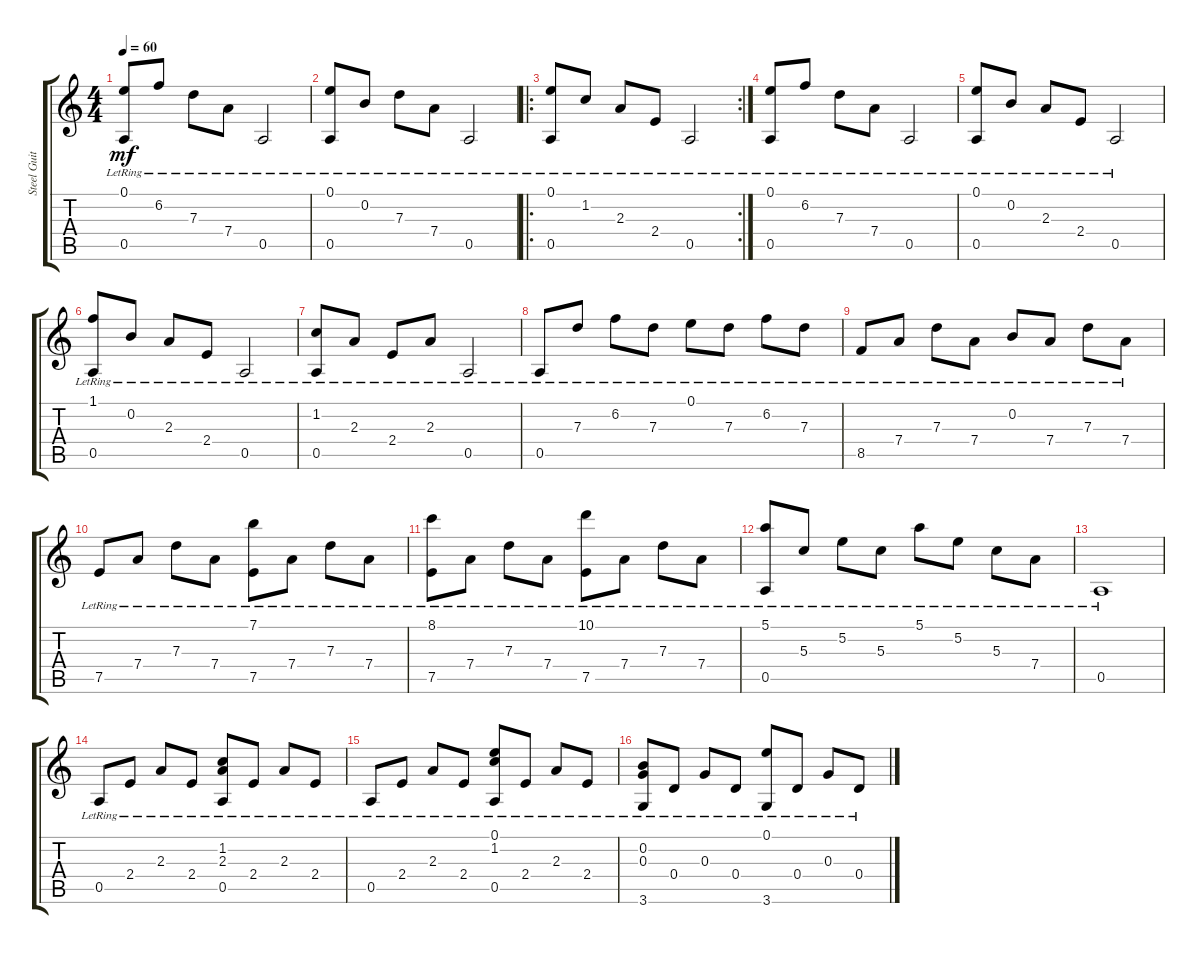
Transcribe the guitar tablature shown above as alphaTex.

\track ("Steel Guitar" "Steel Guit") {instrument acousticguitarsteel}
\staff {score tabs}
\tuning (E4 B3 G3 D3 A2 E2) {hide}
\ts (4 4)
\tempo 60
\clef g2
\ks c
(0.1{lr} 0.5{lr}).8{dy mf} 6.2{lr}.8 7.3{lr}.8 7.4{lr}.8 0.5{lr}.2 |
(0.1{lr} 0.5{lr}).8 0.2{lr}.8 7.3{lr}.8 7.4{lr}.8 0.5{lr}.2 |
\ro
\rc 2
(0.1{lr} 0.5{lr}).8 1.2{lr}.8 2.3{lr}.8 2.4{lr}.8 0.5{lr}.2 |
(0.1{lr} 0.5{lr}).8 6.2{lr}.8 7.3{lr}.8 7.4{lr}.8 0.5{lr}.2 |
(0.1{lr} 0.5{lr}).8 0.2{lr}.8 2.3{lr}.8 2.4{lr}.8 0.5{lr}.2 |
(1.1{lr} 0.5{lr}).8 0.2{lr}.8 2.3{lr}.8 2.4{lr}.8 0.5{lr}.2 |
(1.2{lr} 0.5{lr}).8 2.3{lr}.8 2.4{lr}.8 2.3{lr}.8 0.5{lr}.2 |
0.5{lr}.8 7.3{lr}.8 6.2{lr}.8 7.3{lr}.8 0.1{lr}.8 7.3{lr}.8 6.2{lr}.8 7.3{lr}.8 |
8.5{lr}.8 7.4{lr}.8 7.3{lr}.8 7.4{lr}.8 0.2{lr}.8 7.4{lr}.8 7.3{lr}.8 7.4{lr}.8 |
7.5{lr}.8 7.4{lr}.8 7.3{lr}.8 7.4{lr}.8 (7.1{lr} 7.5{lr}).8 7.4{lr}.8 7.3{lr}.8 7.4{lr}.8 |
(8.1{lr} 7.5{lr}).8 7.4{lr}.8 7.3{lr}.8 7.4{lr}.8 (10.1{lr} 7.5{lr}).8 7.4{lr}.8 7.3{lr}.8 7.4{lr}.8 |
(5.1{lr} 0.5{lr}).8 5.3{lr}.8 5.2{lr}.8 5.3{lr}.8 5.1{lr}.8 5.2{lr}.8 5.3{lr}.8 7.4{lr}.8 |
0.5{lr}.1 |
0.5{lr}.8 2.4{lr}.8 2.3{lr}.8 2.4{lr}.8 (1.2{lr} 2.3{lr} 0.5{lr}).8 2.4{lr}.8 2.3{lr}.8 2.4{lr}.8 |
0.5{lr}.8 2.4{lr}.8 2.3{lr}.8 2.4{lr}.8 (0.1{lr} 1.2{lr} 0.5{lr}).8 2.4{lr}.8 2.3{lr}.8 2.4{lr}.8 |
(0.2{lr} 0.3{lr} 3.6{lr}).8 0.4{lr}.8 0.3{lr}.8 0.4{lr}.8 (0.1{lr} 3.6{lr}).8 0.4{lr}.8 0.3{lr}.8 0.4{lr}.8
